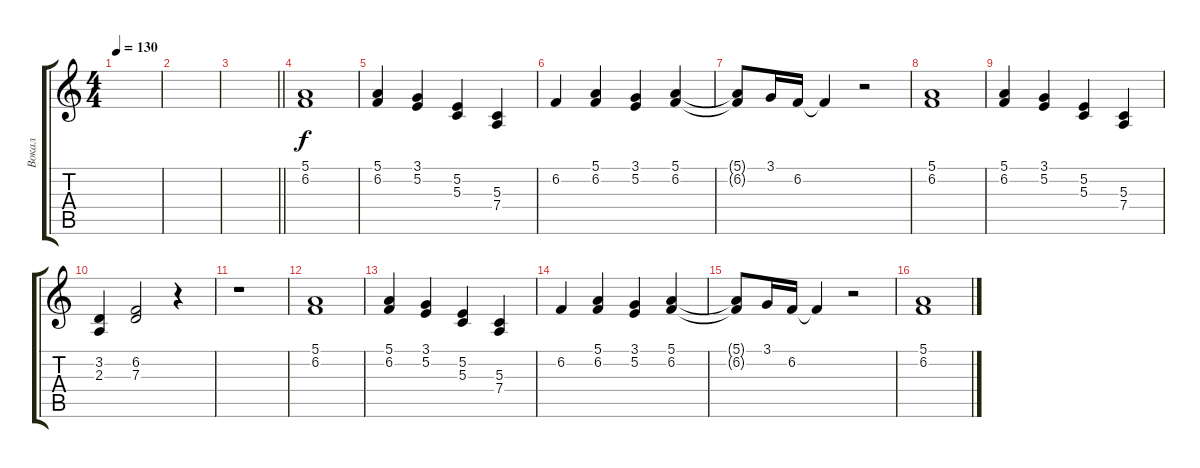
\track ("Вокал" "Вокал") {instrument drawbarorgan}
\staff {score tabs}
\tuning (E4 B3 G3 D3 A2 E2) {hide}
\ts (4 4)
\tempo 130
\clef g2
\ks c
|
|
\barLineRight lightlight
|
(5.1 6.2).1 |
(5.1 6.2).4 (3.1 5.2).4 (5.2 5.3).4 (5.3 7.4).4 |
6.2.4 (5.1 6.2).4 (3.1 5.2).4 (5.1 6.2).4 |
(5.1{t} 6.2{t}).8 3.1.16 6.2.16 6.2{t}.4 r.2 |
(5.1 6.2).1 |
(5.1 6.2).4 (3.1 5.2).4 (5.2 5.3).4 (5.3 7.4).4 |
(3.2 2.3).4 (6.2 7.3).2 r.4 |
r.1 |
(5.1 6.2).1 |
(5.1 6.2).4 (3.1 5.2).4 (5.2 5.3).4 (5.3 7.4).4 |
6.2.4 (5.1 6.2).4 (3.1 5.2).4 (5.1 6.2).4 |
(5.1{t} 6.2{t}).8 3.1.16 6.2.16 6.2{t}.4 r.2 |
(5.1 6.2).1
